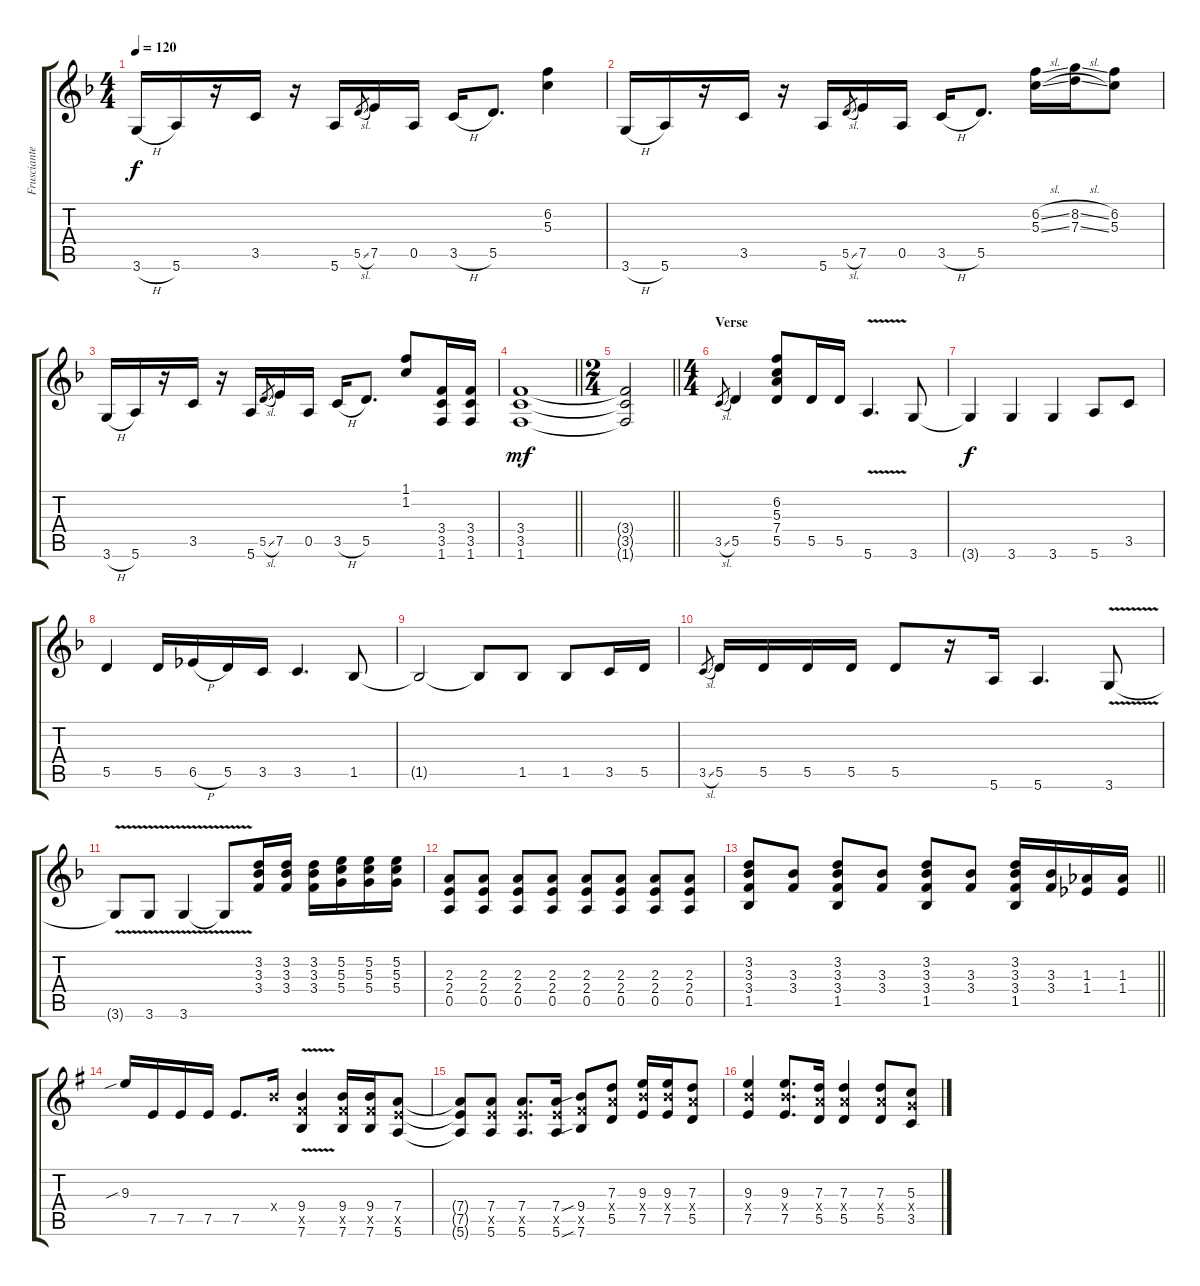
\track ("Frusciante Distortion Right" "Frusciante") {instrument distortionguitar}
\staff {score tabs}
\tuning (E4 B3 G3 D3 A2 E2) {hide}
\ts (4 4)
\tempo 120
\clef g2
\ks f
3.6{h}.16{dy f instrument distortionguitar} 5.6.16 r.16 3.5.16 r.16 5.6.16 5.5{sl}.8{gr} 7.5.16 0.5.16 3.5{h}.16 5.5.8{d} (6.2 5.3).4 |
3.6{h}.16 5.6.16 r.16 3.5.16 r.16 5.6.16 5.5{sl}.8{gr} 7.5.16 0.5.16 3.5{h}.16 5.5.8{d} (6.2{sl} 5.3{sl}).16 (8.2{sl} 7.3{sl}).16 (6.2 5.3).8 |
3.6{h}.16 5.6.16 r.16 3.5.16 r.16 5.6.16 5.5{sl}.8{gr} 7.5.16 0.5.16 3.5{h}.16 5.5.8{d} (1.1 1.2).8 (3.4 3.5 1.6).16 (3.4 3.5 1.6).16 |
\barLineRight lightlight
(3.4 3.5 1.6).1{dy mf} |
\ts (2 4)
\barLineRight lightlight
(3.4{t} 3.5{t} 1.6{t}).2 |
\ts (4 4)
\section ("" "Verse")
3.5{sl}.8{gr} 5.5.4 (6.2 5.3 7.4 5.5).8 5.5.16 5.5.16 5.6{v}.4{d} 3.6.8 |
3.6{t}.4{dy f} 3.6.4 3.6.4 5.6.8 3.5.8 |
5.5.4 5.5.16 6.5{h}.16 5.5.16 3.5.16 3.5.4{d} 1.5.8 |
1.5{t}.2 1.5{t}.8 1.5.8 1.5.8 3.5.16 5.5.16 |
3.5{sl}.8{gr} 5.5.16 5.5.16 5.5.16 5.5.16 5.5.8 r.16 5.6.16 5.6.4{d} 3.6{v}.8 |
3.6{v t}.8 3.6{v}.8 3.6{v}.4 3.6{t}.8 (3.2 3.3 3.4).16 (3.2 3.3 3.4).16 (3.2 3.3 3.4).16 (5.2 5.3 5.4).16 (5.2 5.3 5.4).16 (5.2 5.3 5.4).16 |
(2.3 2.4 0.5).8 (2.3 2.4 0.5).8 (2.3 2.4 0.5).8 (2.3 2.4 0.5).8 (2.3 2.4 0.5).8 (2.3 2.4 0.5).8 (2.3 2.4 0.5).8 (2.3 2.4 0.5).8 |
\barLineRight lightlight
(3.2 3.3 3.4 1.5).8 (3.3 3.4).8 (3.2 3.3 3.4 1.5).8 (3.3 3.4).8 (3.2 3.3 3.4 1.5).8 (3.3 3.4).8 (3.2 3.3 3.4 1.5).16 (3.3 3.4).16 (1.3 1.4).16 (1.3 1.4).16 |
\section ("" " ")
\ks g
9.3{sib}.16 7.5.16 7.5.16 7.5.16 7.5.8{d} 9.4{x}.16 (9.4{v} 9.5{v x} 7.6{v}).4 (9.4 9.5{x} 7.6).16 (9.4 9.5{x} 7.6).16 (7.4 7.5{x} 5.6).8 |
(7.4{t} 7.5{t} 5.6{t}).8 (7.4 7.5{x} 5.6).8 (7.4 7.5{x} 5.6).8{d} (7.4 7.5{x} 5.6).16 (9.4{sib} 9.5{x} 7.6{sib}).8 (7.3 7.4{x} 5.5).8 (9.3 9.4{x} 7.5).16 (9.3 9.4{x} 7.5).16 (7.3 7.4{x} 5.5).8 |
(9.3 9.4{x} 7.5).4 (9.3 9.4{x} 7.5).8{d} (7.3 7.4{x} 5.5).16 (7.3 7.4{x} 5.5).4 (7.3 7.4{x} 5.5).8 (5.3 5.4{x} 3.5).8
